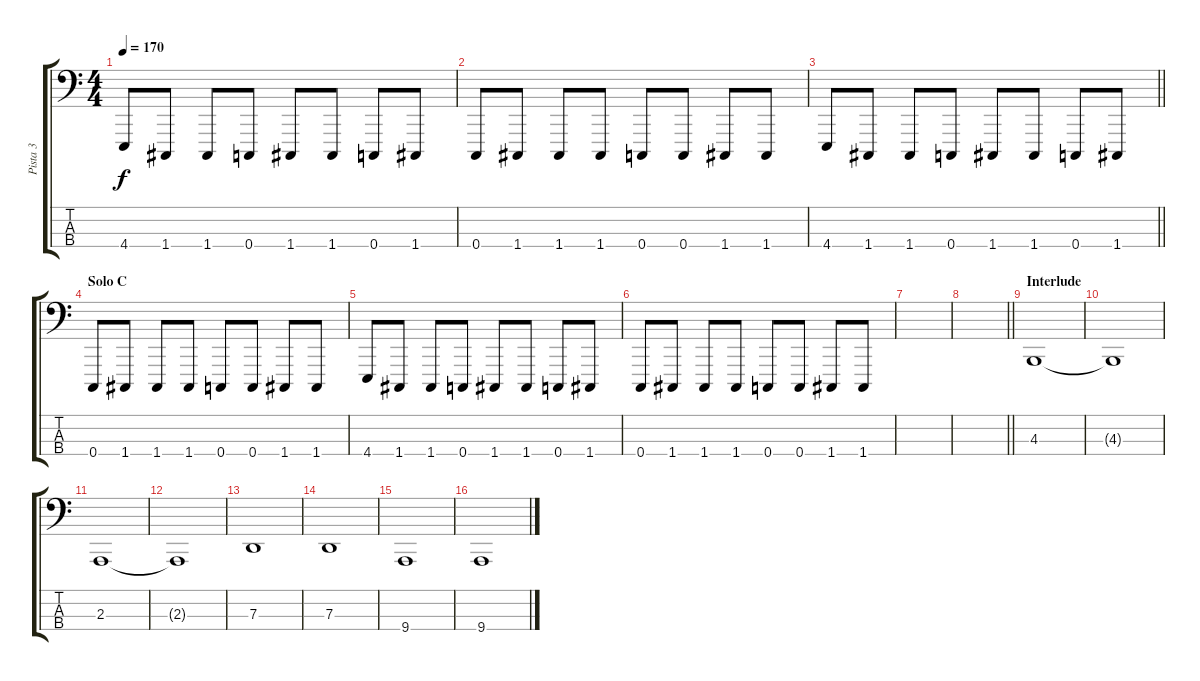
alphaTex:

\track ("Pista 3" "Pista 3") {instrument lead8bassandlead}
\staff {score tabs}
\tuning (F2 C2 G1 C1) {hide}
\ts (4 4)
\tempo 170
\clef f4
\ks c
4.4.8{dy f} 1.4.8 1.4.8 0.4.8 1.4.8 1.4.8 0.4.8 1.4.8 |
0.4.8 1.4.8 1.4.8 1.4.8 0.4.8 0.4.8 1.4.8 1.4.8 |
\barLineRight lightlight
4.4.8 1.4.8 1.4.8 0.4.8 1.4.8 1.4.8 0.4.8 1.4.8 |
\section ("" "Solo C")
0.4.8 1.4.8 1.4.8 1.4.8 0.4.8 0.4.8 1.4.8 1.4.8 |
4.4.8 1.4.8 1.4.8 0.4.8 1.4.8 1.4.8 0.4.8 1.4.8 |
0.4.8 1.4.8 1.4.8 1.4.8 0.4.8 0.4.8 1.4.8 1.4.8 |
|
\barLineRight lightlight
|
\section ("" "Interlude")
4.3.1 |
4.3{t}.1 |
2.3.1 |
2.3{t}.1 |
7.3.1 |
7.3.1 |
9.4.1 |
9.4.1
